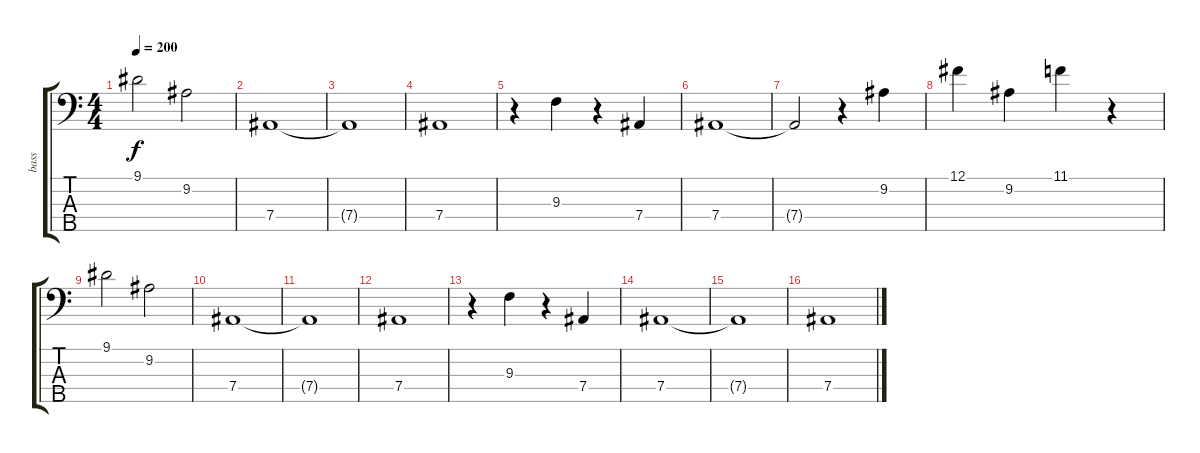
\track ("bass" "bass") {instrument electricbassfinger}
\staff {score tabs}
\tuning (Gb2 Db2 Ab1 Eb1 Bb0) {hide}
\ts (4 4)
\tempo 200
\clef f4
\ks c
9.1.2{dy f} 9.2.2 |
7.4.1 |
7.4{t}.1 |
7.4.1 |
r.4 9.3.4 r.4 7.4.4 |
7.4.1 |
7.4{t}.2 r.4 9.2.4 |
12.1.4 9.2.4 11.1.4 r.4 |
9.1.2 9.2.2 |
7.4.1 |
7.4{t}.1 |
7.4.1 |
r.4 9.3.4 r.4 7.4.4 |
7.4.1 |
7.4{t}.1 |
7.4.1
